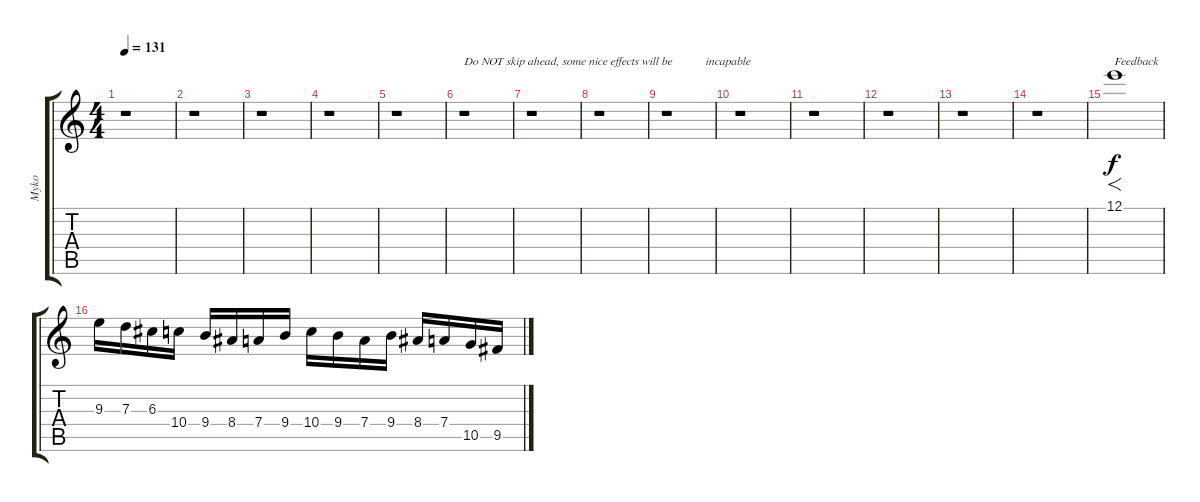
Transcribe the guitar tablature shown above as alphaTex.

\track ("Myko" "Myko") {instrument distortionguitar}
\staff {score tabs}
\tuning (E4 B3 G3 D3 A2 E2) {hide}
\ts (4 4)
\tempo 131
\clef g2
\ks c
r.1{txt "" dy f instrument distortionguitar} |
r.1 |
r.1 |
r.1 |
r.1 |
r.1{txt "Do NOT skip ahead, some nice effects will be "} |
r.1 |
r.1 |
r.1{txt "             incapable"} |
r.1 |
r.1 |
r.1 |
r.1 |
r.1 |
12.1.1{f txt "Feedback"} |
9.3.16 7.3.16 6.3.16 10.4.16 9.4.16 8.4.16 7.4.16 9.4.16 10.4.16 9.4.16 7.4.16 9.4.16 8.4.16 7.4.16 10.5.16 9.5.16
